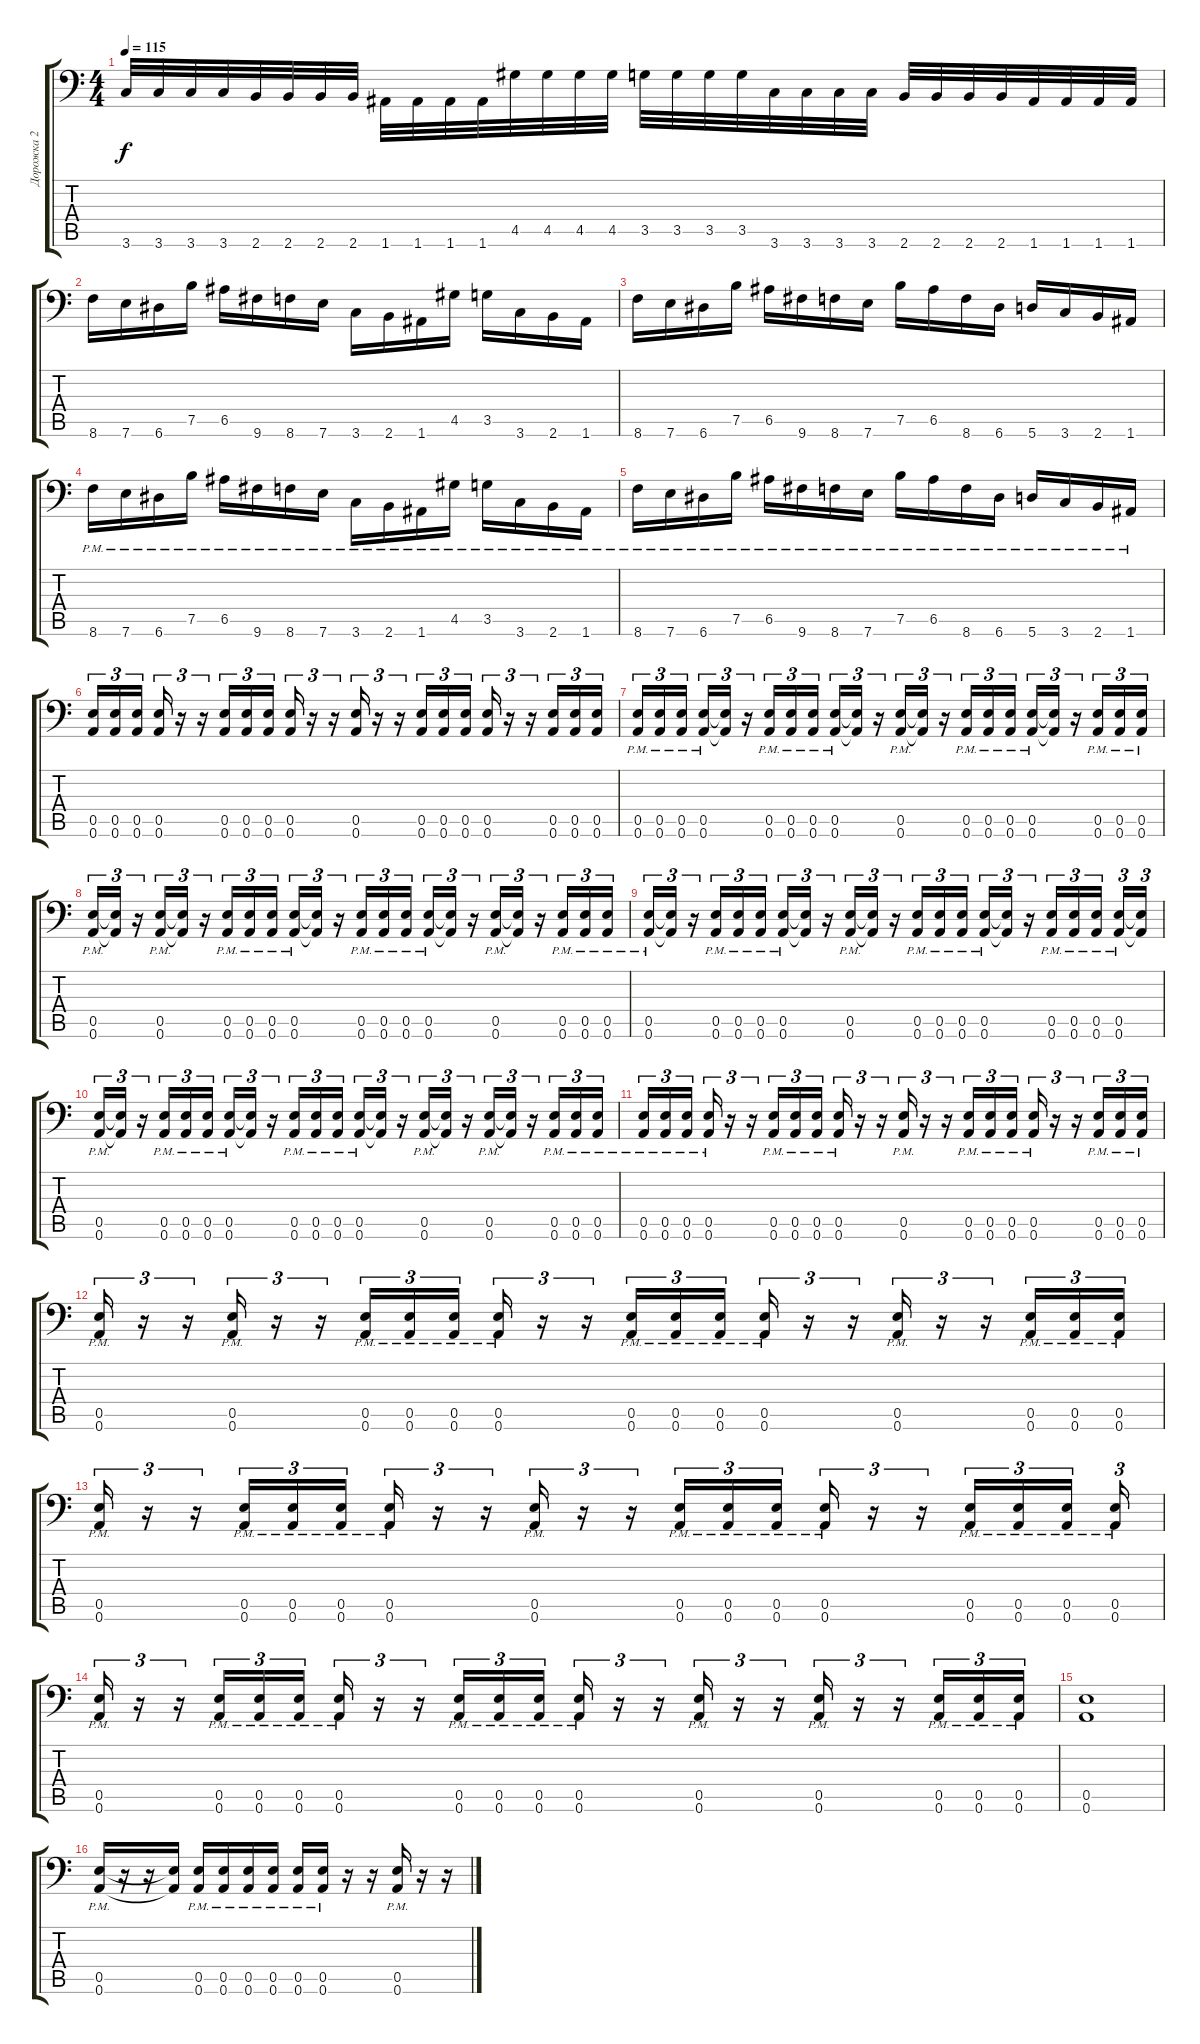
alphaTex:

\track ("Дорожка 2" "Дорожка 2") {instrument distortionguitar}
\staff {score tabs}
\tuning (B3 Gb3 D3 A2 E2 A1) {hide}
\ts (4 4)
\tempo 115
\clef f4
\ks c
3.6.32{dy f} 3.6.32 3.6.32 3.6.32 2.6.32 2.6.32 2.6.32 2.6.32 1.6.32 1.6.32 1.6.32 1.6.32 4.5.32 4.5.32 4.5.32 4.5.32 3.5.32 3.5.32 3.5.32 3.5.32 3.6.32 3.6.32 3.6.32 3.6.32 2.6.32 2.6.32 2.6.32 2.6.32 1.6.32 1.6.32 1.6.32 1.6.32 |
8.6.16 7.6.16 6.6.16 7.5.16 6.5.16 9.6.16 8.6.16 7.6.16 3.6.16 2.6.16 1.6.16 4.5.16 3.5.16 3.6.16 2.6.16 1.6.16 |
8.6.16 7.6.16 6.6.16 7.5.16 6.5.16 9.6.16 8.6.16 7.6.16 7.5.16 6.5.16 8.6.16 6.6.16 5.6.16 3.6.16 2.6.16 1.6.16 |
8.6{pm}.16 7.6{pm}.16 6.6{pm}.16 7.5{pm}.16 6.5{pm}.16 9.6{pm}.16 8.6{pm}.16 7.6{pm}.16 3.6{pm}.16 2.6{pm}.16 1.6{pm}.16 4.5{pm}.16 3.5{pm}.16 3.6{pm}.16 2.6{pm}.16 1.6{pm}.16 |
8.6{pm}.16 7.6{pm}.16 6.6{pm}.16 7.5{pm}.16 6.5{pm}.16 9.6{pm}.16 8.6{pm}.16 7.6{pm}.16 7.5{pm}.16 6.5{pm}.16 8.6{pm}.16 6.6{pm}.16 5.6{pm}.16 3.6{pm}.16 2.6{pm}.16 1.6{pm}.16 |
(0.5 0.6).16{tu (3 2)} (0.5 0.6).16{tu (3 2)} (0.5 0.6).16{tu (3 2) beam splitsecondary} (0.5 0.6).16{tu (3 2)} r.16{tu (3 2)} r.16{tu (3 2)} (0.5 0.6).16{tu (3 2)} (0.5 0.6).16{tu (3 2)} (0.5 0.6).16{tu (3 2) beam splitsecondary} (0.5 0.6).16{tu (3 2)} r.16{tu (3 2)} r.16{tu (3 2)} (0.5 0.6).16{tu (3 2)} r.16{tu (3 2)} r.16{tu (3 2)} (0.5 0.6).16{tu (3 2)} (0.5 0.6).16{tu (3 2)} (0.5 0.6).16{tu (3 2)} (0.5 0.6).16{tu (3 2)} r.16{tu (3 2)} r.16{tu (3 2)} (0.5 0.6).16{tu (3 2)} (0.5 0.6).16{tu (3 2)} (0.5 0.6).16{tu (3 2)} |
(0.5{pm} 0.6{pm}).16{tu (3 2)} (0.5{pm} 0.6{pm}).16{tu (3 2)} (0.5{pm} 0.6{pm}).16{tu (3 2) beam splitsecondary} (0.5{pm} 0.6{pm}).16{tu (3 2)} (0.5{t} 0.6{t}).16{tu (3 2)} r.16{tu (3 2)} (0.5{pm} 0.6{pm}).16{tu (3 2)} (0.5{pm} 0.6{pm}).16{tu (3 2)} (0.5{pm} 0.6{pm}).16{tu (3 2) beam splitsecondary} (0.5{pm} 0.6{pm}).16{tu (3 2)} (0.5{t} 0.6{t}).16{tu (3 2)} r.16{tu (3 2)} (0.5{pm} 0.6{pm}).16{tu (3 2)} (0.5{t} 0.6{t}).16{tu (3 2)} r.16{tu (3 2)} (0.5{pm} 0.6{pm}).16{tu (3 2)} (0.5{pm} 0.6{pm}).16{tu (3 2)} (0.5{pm} 0.6{pm}).16{tu (3 2)} (0.5{pm} 0.6{pm}).16{tu (3 2)} (0.5{t} 0.6{t}).16{tu (3 2)} r.16{tu (3 2)} (0.5{pm} 0.6{pm}).16{tu (3 2)} (0.5{pm} 0.6{pm}).16{tu (3 2)} (0.5{pm} 0.6{pm}).16{tu (3 2)} |
(0.5{pm} 0.6{pm}).16{tu (3 2)} (0.5{t} 0.6{t}).16{tu (3 2)} r.16{tu (3 2)} (0.5{pm} 0.6{pm}).16{tu (3 2)} (0.5{t} 0.6{t}).16{tu (3 2)} r.16{tu (3 2)} (0.5{pm} 0.6{pm}).16{tu (3 2)} (0.5{pm} 0.6{pm}).16{tu (3 2)} (0.5{pm} 0.6{pm}).16{tu (3 2) beam splitsecondary} (0.5{pm} 0.6{pm}).16{tu (3 2)} (0.5{t} 0.6{t}).16{tu (3 2)} r.16{tu (3 2)} (0.5{pm} 0.6{pm}).16{tu (3 2)} (0.5{pm} 0.6{pm}).16{tu (3 2)} (0.5{pm} 0.6{pm}).16{tu (3 2) beam splitsecondary} (0.5{pm} 0.6{pm}).16{tu (3 2)} (0.5{t} 0.6{t}).16{tu (3 2)} r.16{tu (3 2)} (0.5{pm} 0.6{pm}).16{tu (3 2)} (0.5{t} 0.6{t}).16{tu (3 2)} r.16{tu (3 2)} (0.5{pm} 0.6{pm}).16{tu (3 2)} (0.5{pm} 0.6{pm}).16{tu (3 2)} (0.5{pm} 0.6{pm}).16{tu (3 2)} |
(0.5{pm} 0.6{pm}).16{tu (3 2)} (0.5{t} 0.6{t}).16{tu (3 2)} r.16{tu (3 2)} (0.5{pm} 0.6{pm}).16{tu (3 2)} (0.5{pm} 0.6{pm}).16{tu (3 2)} (0.5{pm} 0.6{pm}).16{tu (3 2)} (0.5{pm} 0.6).16{tu (3 2)} (0.5{t} 0.6{t}).16{tu (3 2)} r.16{tu (3 2)} (0.5{pm} 0.6{pm}).16{tu (3 2)} (0.5{t} 0.6{t}).16{tu (3 2)} r.16{tu (3 2)} (0.5{pm} 0.6{pm}).16{tu (3 2)} (0.5{pm} 0.6{pm}).16{tu (3 2)} (0.5{pm} 0.6{pm}).16{tu (3 2) beam splitsecondary} (0.5{pm} 0.6{pm}).16{tu (3 2)} (0.5{t} 0.6{t}).16{tu (3 2)} r.16{tu (3 2)} (0.5{pm} 0.6{pm}).16{tu (3 2)} (0.5{pm} 0.6{pm}).16{tu (3 2)} (0.5{pm} 0.6{pm}).16{tu (3 2) beam splitsecondary} (0.5{pm} 0.6{pm}).16{tu (3 2)} (0.5{t} 0.6{t}).16{tu (3 2)} |
(0.5{pm} 0.6).16{tu (3 2)} (0.5{t} 0.6{t}).16{tu (3 2)} r.16{tu (3 2)} (0.5{pm} 0.6{pm}).16{tu (3 2)} (0.5{pm} 0.6{pm}).16{tu (3 2)} (0.5{pm} 0.6{pm}).16{tu (3 2)} (0.5{pm} 0.6{pm}).16{tu (3 2)} (0.5{t} 0.6{t}).16{tu (3 2)} r.16{tu (3 2)} (0.5{pm} 0.6{pm}).16{tu (3 2)} (0.5{pm} 0.6{pm}).16{tu (3 2)} (0.5{pm} 0.6{pm}).16{tu (3 2)} (0.5{pm} 0.6{pm}).16{tu (3 2)} (0.5{t} 0.6{t}).16{tu (3 2)} r.16{tu (3 2)} (0.5{pm} 0.6{pm}).16{tu (3 2)} (0.5{t} 0.6{t}).16{tu (3 2)} r.16{tu (3 2)} (0.5{pm} 0.6{pm}).16{tu (3 2)} (0.5{t} 0.6{t}).16{tu (3 2)} r.16{tu (3 2)} (0.5{pm} 0.6{pm}).16{tu (3 2)} (0.5{pm} 0.6{pm}).16{tu (3 2)} (0.5{pm} 0.6{pm}).16{tu (3 2)} |
(0.5{pm} 0.6{pm}).16{tu (3 2)} (0.5{pm} 0.6{pm}).16{tu (3 2)} (0.5{pm} 0.6{pm}).16{tu (3 2) beam splitsecondary} (0.5{pm} 0.6{pm}).16{tu (3 2)} r.16{tu (3 2)} r.16{tu (3 2)} (0.5{pm} 0.6{pm}).16{tu (3 2)} (0.5{pm} 0.6{pm}).16{tu (3 2)} (0.5{pm} 0.6{pm}).16{tu (3 2) beam splitsecondary} (0.5{pm} 0.6{pm}).16{tu (3 2)} r.16{tu (3 2)} r.16{tu (3 2)} (0.5{pm} 0.6{pm}).16{tu (3 2)} r.16{tu (3 2)} r.16{tu (3 2)} (0.5{pm} 0.6{pm}).16{tu (3 2)} (0.5{pm} 0.6{pm}).16{tu (3 2)} (0.5{pm} 0.6{pm}).16{tu (3 2)} (0.5{pm} 0.6{pm}).16{tu (3 2)} r.16{tu (3 2)} r.16{tu (3 2)} (0.5{pm} 0.6{pm}).16{tu (3 2)} (0.5{pm} 0.6{pm}).16{tu (3 2)} (0.5{pm} 0.6{pm}).16{tu (3 2)} |
(0.5{pm} 0.6{pm}).16{tu (3 2)} r.16{tu (3 2)} r.16{tu (3 2)} (0.5{pm} 0.6{pm}).16{tu (3 2)} r.16{tu (3 2)} r.16{tu (3 2)} (0.5{pm} 0.6{pm}).16{tu (3 2)} (0.5{pm} 0.6{pm}).16{tu (3 2)} (0.5{pm} 0.6{pm}).16{tu (3 2) beam splitsecondary} (0.5{pm} 0.6{pm}).16{tu (3 2)} r.16{tu (3 2)} r.16{tu (3 2)} (0.5{pm} 0.6{pm}).16{tu (3 2)} (0.5{pm} 0.6{pm}).16{tu (3 2)} (0.5{pm} 0.6{pm}).16{tu (3 2) beam splitsecondary} (0.5{pm} 0.6{pm}).16{tu (3 2)} r.16{tu (3 2)} r.16{tu (3 2)} (0.5{pm} 0.6{pm}).16{tu (3 2)} r.16{tu (3 2)} r.16{tu (3 2)} (0.5{pm} 0.6{pm}).16{tu (3 2)} (0.5{pm} 0.6{pm}).16{tu (3 2)} (0.5{pm} 0.6{pm}).16{tu (3 2)} |
(0.5{pm} 0.6{pm}).16{tu (3 2)} r.16{tu (3 2)} r.16{tu (3 2)} (0.5{pm} 0.6{pm}).16{tu (3 2)} (0.5{pm} 0.6{pm}).16{tu (3 2)} (0.5{pm} 0.6{pm}).16{tu (3 2)} (0.5{pm} 0.6{pm}).16{tu (3 2)} r.16{tu (3 2)} r.16{tu (3 2)} (0.5{pm} 0.6{pm}).16{tu (3 2)} r.16{tu (3 2)} r.16{tu (3 2)} (0.5{pm} 0.6{pm}).16{tu (3 2)} (0.5{pm} 0.6{pm}).16{tu (3 2)} (0.5{pm} 0.6{pm}).16{tu (3 2) beam splitsecondary} (0.5{pm} 0.6{pm}).16{tu (3 2)} r.16{tu (3 2)} r.16{tu (3 2)} (0.5{pm} 0.6{pm}).16{tu (3 2)} (0.5{pm} 0.6{pm}).16{tu (3 2)} (0.5{pm} 0.6{pm}).16{tu (3 2) beam splitsecondary} (0.5{pm} 0.6{pm}).16{tu (3 2)} |
(0.5{pm} 0.6{pm}).16{tu (3 2)} r.16{tu (3 2)} r.16{tu (3 2)} (0.5{pm} 0.6{pm}).16{tu (3 2)} (0.5{pm} 0.6{pm}).16{tu (3 2)} (0.5{pm} 0.6{pm}).16{tu (3 2)} (0.5{pm} 0.6{pm}).16{tu (3 2)} r.16{tu (3 2)} r.16{tu (3 2)} (0.5{pm} 0.6{pm}).16{tu (3 2)} (0.5{pm} 0.6{pm}).16{tu (3 2)} (0.5{pm} 0.6{pm}).16{tu (3 2)} (0.5{pm} 0.6{pm}).16{tu (3 2)} r.16{tu (3 2)} r.16{tu (3 2)} (0.5{pm} 0.6{pm}).16{tu (3 2)} r.16{tu (3 2)} r.16{tu (3 2)} (0.5{pm} 0.6{pm}).16{tu (3 2)} r.16{tu (3 2)} r.16{tu (3 2)} (0.5{pm} 0.6{pm}).16{tu (3 2)} (0.5{pm} 0.6{pm}).16{tu (3 2)} (0.5{pm} 0.6{pm}).16{tu (3 2)} |
(0.5 0.6).1 |
(0.5{pm} 0.6{pm}).16 r.16 r.16 (0.5{t} 0.6{t}).16 (0.5{pm} 0.6{pm}).16 (0.5{pm} 0.6{pm}).16 (0.5{pm} 0.6{pm}).16 (0.5{pm} 0.6{pm}).16 (0.5{pm} 0.6{pm}).16 (0.5{pm} 0.6{pm}).16 r.16 r.16 (0.5{pm} 0.6{pm}).16 r.16 r.16
